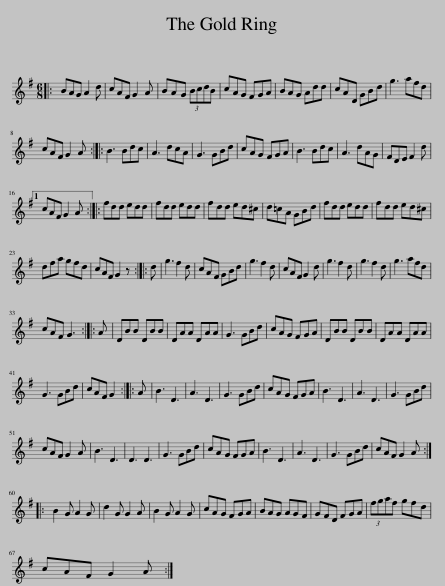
X:1
L:1/8
M:6/8
I:linebreak $
K:G
V:1 treble
V:1
|: BAG A2 d | cAF G2 A | BAG (3BcdB | cAG FGA | BAG Add | %5
 cAD GBd | g3 afd |$ cAF G2 A :: B3 Bdc | A3 dcA | %10
 G3 GBd | cAG FGA | B3 Bdc | A3 dAG | FDE F2 d |1$ %15
 cAF G2 A :: fdd edd | fdd edd | fdd ed^c | d=cA GBd | %20
 fdd edd | fdd ed^c |$ dfa gfd | cAF G2 z :: d | %25
 g3 f2 d | cAF GBd | g3 f2 d | cAF G2 d | g3 f2 d | %30
 g3 f2 d | g3 afd |$ cAF G3 :: A | DBB DBB | %35
 DAA DAA | G3 GBd | cAG FGA | DBB DBB | DAA DAA |$ %40
 G3 GBd | cAF G2 :: A | B3 D3 | A3 D3 | %45
 G3 GBd | cAG FGA | B3 D3 | A3 D3 | G3 GBd |$ %50
 cAF G2 A | B3 D3 | D3 D3 | G3 GBd | cAG FGA | %55
 B3 D3 | A3 D3 | G3 GBd | cAF G2 A ::$ B2 G A2 G | %60
 d2 G G2 A | B2 G A2 G | cAG FGA | BAG AGF | GFD FGA | %65
 (3fgaf gfd |$ cAF G2 A :| %67
